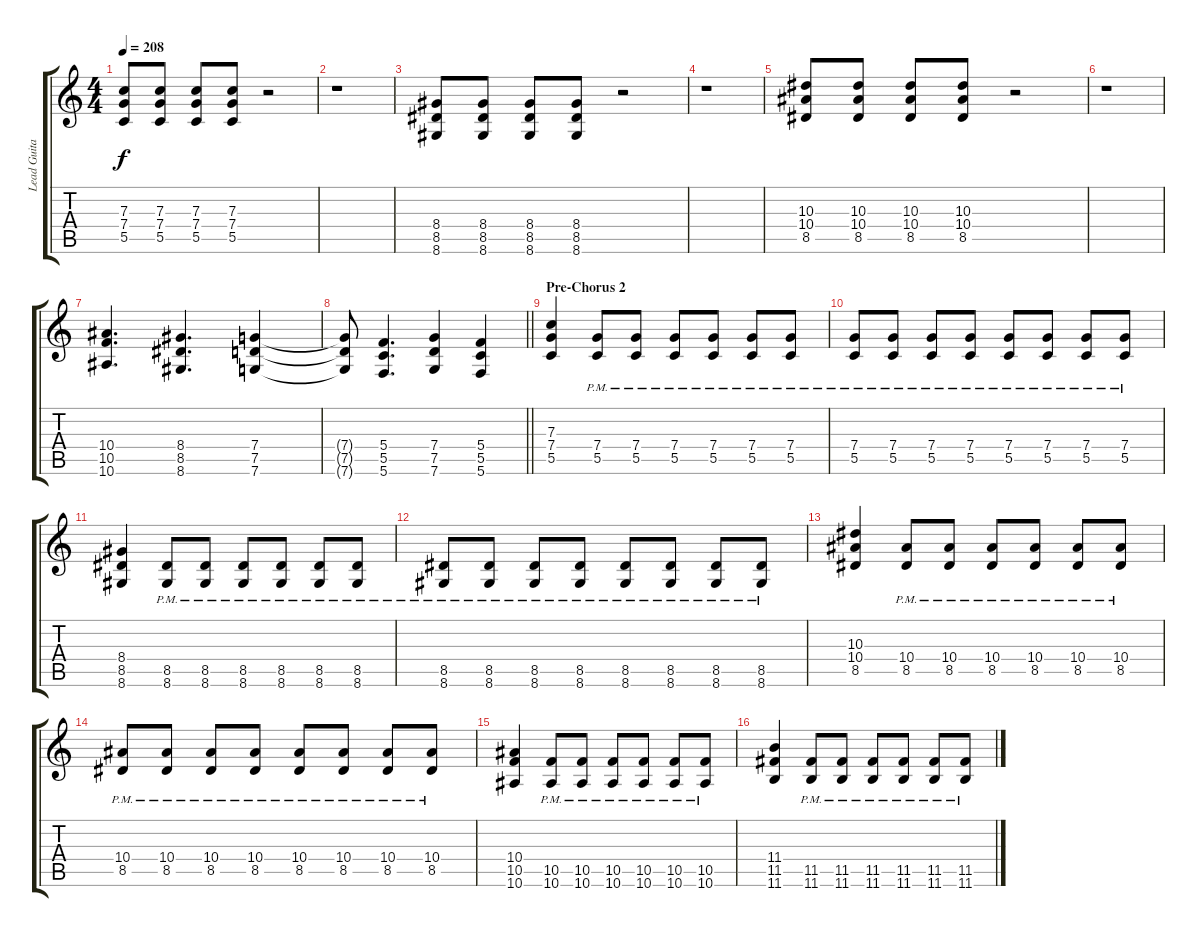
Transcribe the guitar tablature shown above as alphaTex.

\track ("Lead Guitar" "Lead Guita") {instrument distortionguitar}
\staff {score tabs}
\tuning (D4 A3 F3 C3 G2 C2) {hide}
\ts (4 4)
\tempo 208
\clef g2
\ks c
(7.3 7.4 5.5).8{dy f} (7.3 7.4 5.5).8 (7.3 7.4 5.5).8 (7.3 7.4 5.5).8 r.2 |
r.1 |
(8.4 8.5 8.6).8 (8.4 8.5 8.6).8 (8.4 8.5 8.6).8 (8.4 8.5 8.6).8 r.2 |
r.1 |
(10.3 10.4 8.5).8 (10.3 10.4 8.5).8 (10.3 10.4 8.5).8 (10.3 10.4 8.5).8 r.2 |
r.1 |
(10.4 10.5 10.6).4{d} (8.4 8.5 8.6).4{d} (7.4 7.5 7.6).4 |
\barLineRight lightlight
(7.4{t} 7.5{t} 7.6{t}).8 (5.4 5.5 5.6).4{d} (7.4 7.5 7.6).4 (5.4 5.5 5.6).4 |
\section ("" "Pre-Chorus 2")
(7.3 7.4 5.5).4 (7.4{pm} 5.5{pm}).8 (7.4{pm} 5.5{pm}).8 (7.4{pm} 5.5{pm}).8 (7.4{pm} 5.5{pm}).8 (7.4{pm} 5.5{pm}).8 (7.4{pm} 5.5{pm}).8 |
(7.4{pm} 5.5{pm}).8 (7.4{pm} 5.5{pm}).8 (7.4{pm} 5.5{pm}).8 (7.4{pm} 5.5{pm}).8 (7.4{pm} 5.5{pm}).8 (7.4{pm} 5.5{pm}).8 (7.4{pm} 5.5{pm}).8 (7.4{pm} 5.5{pm}).8 |
(8.4 8.5 8.6).4 (8.5{pm} 8.6{pm}).8 (8.5{pm} 8.6{pm}).8 (8.5{pm} 8.6{pm}).8 (8.5{pm} 8.6{pm}).8 (8.5{pm} 8.6{pm}).8 (8.5{pm} 8.6{pm}).8 |
(8.5{pm} 8.6{pm}).8 (8.5{pm} 8.6{pm}).8 (8.5{pm} 8.6{pm}).8 (8.5{pm} 8.6{pm}).8 (8.5{pm} 8.6{pm}).8 (8.5{pm} 8.6{pm}).8 (8.5{pm} 8.6{pm}).8 (8.5{pm} 8.6{pm}).8 |
(10.3 10.4 8.5).4 (10.4{pm} 8.5{pm}).8 (10.4{pm} 8.5{pm}).8 (10.4{pm} 8.5{pm}).8 (10.4{pm} 8.5{pm}).8 (10.4{pm} 8.5{pm}).8 (10.4{pm} 8.5{pm}).8 |
(10.4{pm} 8.5{pm}).8 (10.4{pm} 8.5{pm}).8 (10.4{pm} 8.5{pm}).8 (10.4{pm} 8.5{pm}).8 (10.4{pm} 8.5{pm}).8 (10.4{pm} 8.5{pm}).8 (10.4{pm} 8.5{pm}).8 (10.4{pm} 8.5{pm}).8 |
(10.4 10.5 10.6).4 (10.5{pm} 10.6{pm}).8 (10.5{pm} 10.6{pm}).8 (10.5{pm} 10.6{pm}).8 (10.5{pm} 10.6{pm}).8 (10.5{pm} 10.6{pm}).8 (10.5{pm} 10.6{pm}).8 |
(11.4 11.5 11.6).4 (11.5{pm} 11.6{pm}).8 (11.5{pm} 11.6{pm}).8 (11.5{pm} 11.6{pm}).8 (11.5{pm} 11.6{pm}).8 (11.5{pm} 11.6{pm}).8 (11.5{pm} 11.6{pm}).8
